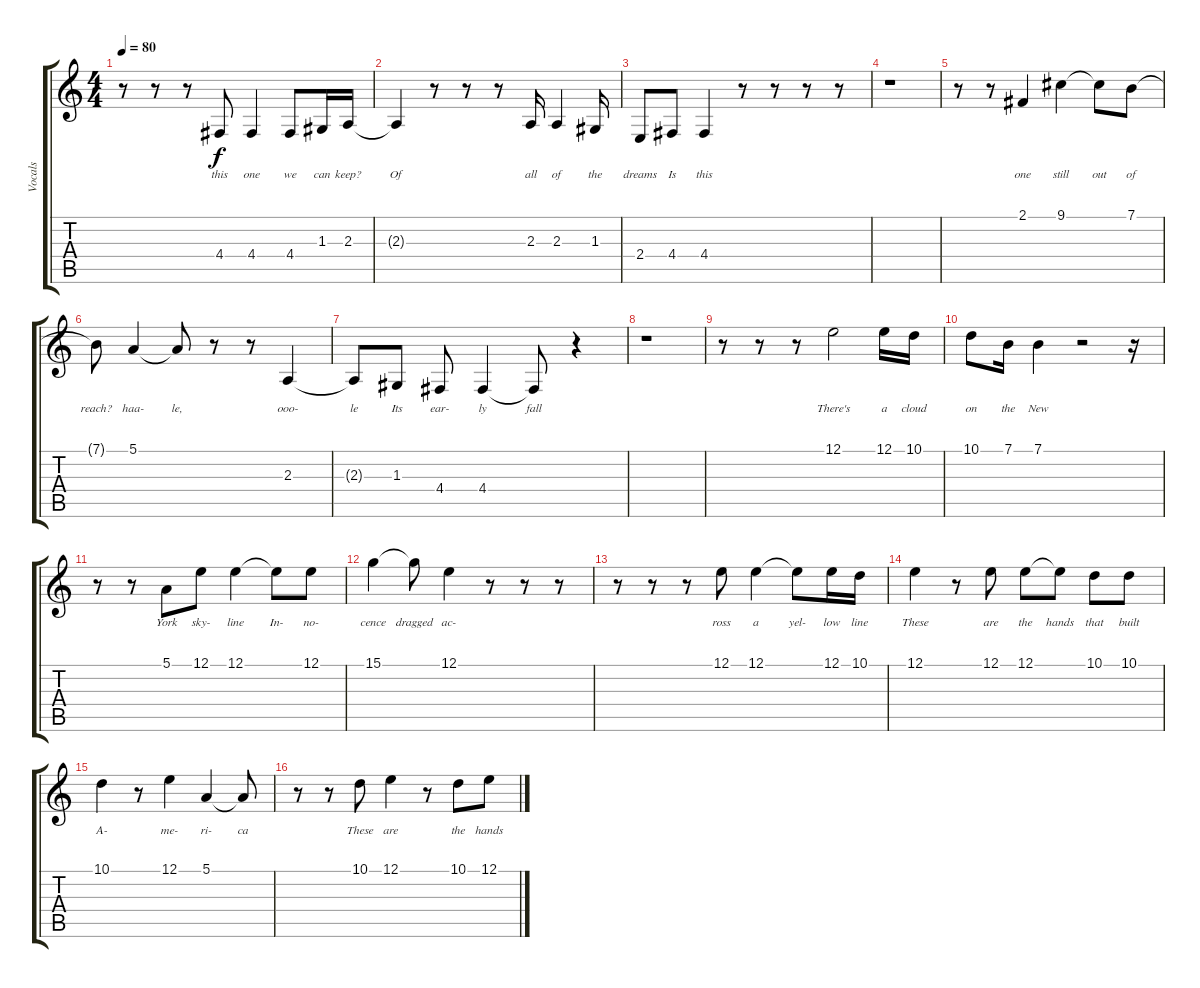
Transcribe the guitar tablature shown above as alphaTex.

\track ("Vocals" "Vocals") {instrument altosax}
\staff {score tabs}
\tuning (E4 B3 G3 D3 A2 E2) {hide}
\ts (4 4)
\tempo 80
\clef g2
\ks c
r.8{dy f} r.8 r.8 4.4.8{lyrics (0 "this") lyrics (1 "") lyrics (2 "") lyrics (3 "") lyrics (4 "")} 4.4.4{lyrics (0 "one") lyrics (1 "") lyrics (2 "") lyrics (3 "") lyrics (4 "")} 4.4.8{lyrics (0 "we") lyrics (1 "") lyrics (2 "") lyrics (3 "") lyrics (4 "")} 1.3.16{lyrics (0 "can") lyrics (1 "") lyrics (2 "") lyrics (3 "") lyrics (4 "")} 2.3.16{lyrics (0 "keep?") lyrics (1 "") lyrics (2 "") lyrics (3 "") lyrics (4 "")} |
2.3{t}.4{lyrics (0 "Of") lyrics (1 "") lyrics (2 "") lyrics (3 "") lyrics (4 "")} r.8 r.8 r.8 2.3.16{lyrics (0 "all") lyrics (1 "") lyrics (2 "") lyrics (3 "") lyrics (4 "")} 2.3.4{lyrics (0 "of") lyrics (1 "") lyrics (2 "") lyrics (3 "") lyrics (4 "")} 1.3.16{lyrics (0 "the") lyrics (1 "") lyrics (2 "") lyrics (3 "") lyrics (4 "")} |
2.4.8{lyrics (0 "dreams") lyrics (1 "") lyrics (2 "") lyrics (3 "") lyrics (4 "")} 4.4.8{lyrics (0 "Is") lyrics (1 "") lyrics (2 "") lyrics (3 "") lyrics (4 "")} 4.4.4{lyrics (0 "this") lyrics (1 "") lyrics (2 "") lyrics (3 "") lyrics (4 "")} r.8 r.8 r.8 r.8 |
r.1 |
r.8 r.8 2.1.4{lyrics (0 "one") lyrics (1 "") lyrics (2 "") lyrics (3 "") lyrics (4 "")} 9.1.4{lyrics (0 "still") lyrics (1 "") lyrics (2 "") lyrics (3 "") lyrics (4 "")} 9.1{t}.8{lyrics (0 "out") lyrics (1 "") lyrics (2 "") lyrics (3 "") lyrics (4 "")} 7.1.8{lyrics (0 "of") lyrics (1 "") lyrics (2 "") lyrics (3 "") lyrics (4 "")} |
7.1{t}.8{lyrics (0 "reach?") lyrics (1 "") lyrics (2 "") lyrics (3 "") lyrics (4 "")} 5.1.4{lyrics (0 "haa-") lyrics (1 "") lyrics (2 "") lyrics (3 "") lyrics (4 "")} 5.1{t}.8{lyrics (0 "le,") lyrics (1 "") lyrics (2 "") lyrics (3 "") lyrics (4 "")} r.8 r.8 2.3.4{lyrics (0 "ooo-") lyrics (1 "") lyrics (2 "") lyrics (3 "") lyrics (4 "")} |
2.3{t}.8{lyrics (0 "le") lyrics (1 "") lyrics (2 "") lyrics (3 "") lyrics (4 "")} 1.3.8{lyrics (0 "Its") lyrics (1 "") lyrics (2 "") lyrics (3 "") lyrics (4 "")} 4.4.8{lyrics (0 "ear-") lyrics (1 "") lyrics (2 "") lyrics (3 "") lyrics (4 "")} 4.4.4{lyrics (0 "ly") lyrics (1 "") lyrics (2 "") lyrics (3 "") lyrics (4 "")} 4.4{t}.8{lyrics (0 "fall") lyrics (1 "") lyrics (2 "") lyrics (3 "") lyrics (4 "")} r.4 |
r.1 |
r.8 r.8 r.8 12.1.2{lyrics (0 "There's") lyrics (1 "") lyrics (2 "") lyrics (3 "") lyrics (4 "")} 12.1.16{lyrics (0 "a") lyrics (1 "") lyrics (2 "") lyrics (3 "") lyrics (4 "")} 10.1.16{lyrics (0 "cloud") lyrics (1 "") lyrics (2 "") lyrics (3 "") lyrics (4 "")} |
10.1.8{lyrics (0 "on") lyrics (1 "") lyrics (2 "") lyrics (3 "") lyrics (4 "")} 7.1.16{lyrics (0 "the") lyrics (1 "") lyrics (2 "") lyrics (3 "") lyrics (4 "")} 7.1.4{lyrics (0 "New") lyrics (1 "") lyrics (2 "") lyrics (3 "") lyrics (4 "")} r.2 r.16 |
r.8 r.8 5.1.8{lyrics (0 "York") lyrics (1 "") lyrics (2 "") lyrics (3 "") lyrics (4 "")} 12.1.8{lyrics (0 "sky-") lyrics (1 "") lyrics (2 "") lyrics (3 "") lyrics (4 "")} 12.1.4{lyrics (0 "line") lyrics (1 "") lyrics (2 "") lyrics (3 "") lyrics (4 "")} 12.1{t}.8{lyrics (0 "In-") lyrics (1 "") lyrics (2 "") lyrics (3 "") lyrics (4 "")} 12.1.8{lyrics (0 "no-") lyrics (1 "") lyrics (2 "") lyrics (3 "") lyrics (4 "")} |
15.1.4{lyrics (0 "cence") lyrics (1 "") lyrics (2 "") lyrics (3 "") lyrics (4 "")} 15.1{t}.8{lyrics (0 "dragged") lyrics (1 "") lyrics (2 "") lyrics (3 "") lyrics (4 "")} 12.1.4{lyrics (0 "ac-") lyrics (1 "") lyrics (2 "") lyrics (3 "") lyrics (4 "")} r.8 r.8 r.8 |
r.8 r.8 r.8 12.1.8{lyrics (0 "ross") lyrics (1 "") lyrics (2 "") lyrics (3 "") lyrics (4 "")} 12.1.4{lyrics (0 "a") lyrics (1 "") lyrics (2 "") lyrics (3 "") lyrics (4 "")} 12.1{t}.8{lyrics (0 "yel-") lyrics (1 "") lyrics (2 "") lyrics (3 "") lyrics (4 "")} 12.1.16{lyrics (0 "low") lyrics (1 "") lyrics (2 "") lyrics (3 "") lyrics (4 "")} 10.1.16{lyrics (0 "line") lyrics (1 "") lyrics (2 "") lyrics (3 "") lyrics (4 "")} |
12.1.4{lyrics (0 "These") lyrics (1 "") lyrics (2 "") lyrics (3 "") lyrics (4 "")} r.8 12.1.8{lyrics (0 "are") lyrics (1 "") lyrics (2 "") lyrics (3 "") lyrics (4 "")} 12.1.8{lyrics (0 "the") lyrics (1 "") lyrics (2 "") lyrics (3 "") lyrics (4 "")} 12.1{t}.8{lyrics (0 "hands") lyrics (1 "") lyrics (2 "") lyrics (3 "") lyrics (4 "")} 10.1.8{lyrics (0 "that") lyrics (1 "") lyrics (2 "") lyrics (3 "") lyrics (4 "")} 10.1.8{lyrics (0 "built") lyrics (1 "") lyrics (2 "") lyrics (3 "") lyrics (4 "")} |
10.1.4{lyrics (0 "A-") lyrics (1 "") lyrics (2 "") lyrics (3 "") lyrics (4 "")} r.8 12.1.4{lyrics (0 "me-") lyrics (1 "") lyrics (2 "") lyrics (3 "") lyrics (4 "")} 5.1.4{lyrics (0 "ri-") lyrics (1 "") lyrics (2 "") lyrics (3 "") lyrics (4 "")} 5.1{t}.8{lyrics (0 "ca") lyrics (1 "") lyrics (2 "") lyrics (3 "") lyrics (4 "")} |
r.8 r.8 10.1.8{lyrics (0 "These") lyrics (1 "") lyrics (2 "") lyrics (3 "") lyrics (4 "")} 12.1.4{lyrics (0 "are") lyrics (1 "") lyrics (2 "") lyrics (3 "") lyrics (4 "")} r.8 10.1.8{lyrics (0 "the") lyrics (1 "") lyrics (2 "") lyrics (3 "") lyrics (4 "")} 12.1.8{lyrics (0 "hands") lyrics (1 "") lyrics (2 "") lyrics (3 "") lyrics (4 "")}
